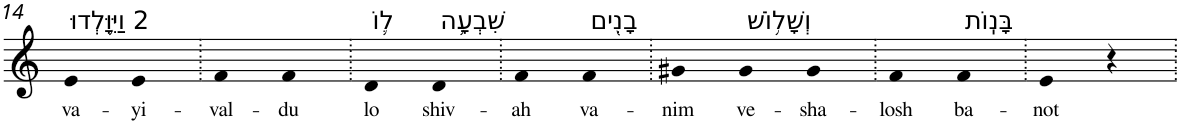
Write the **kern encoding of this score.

**kern	**text
*part1	*part1
*staff1	*staff1
*I"Piano	*
*I'Pno	*
!!LO:PB:g=z
*clefG2	*
*k[]	*
=14	=14
!LO:TX:a:t=2 וַיִּוָּ֥לְדוּ	!
!	!LO:LY:b
4e	va-
!	!LO:LY:b
4e	-yi-
=15.	=15.
!	!LO:LY:b
4f	-val-
!	!LO:LY:b
4f	-du
=16.	=16.
!LO:TX:a:t=ל֛וֹ	!
!	!LO:LY:b
4d	lo
!LO:TX:a:t=שִׁבְעָ֥ה	!
!	!LO:LY:b
4d	shiv-
=17.	=17.
!	!LO:LY:b
4f	-ah
!LO:TX:a:t=בָנִ֖ים	!
!	!LO:LY:b
4f	va-
=18.	=18.
!	!LO:LY:b
4g#X	-nim
!LO:TX:a:t=וְשָׁל֥וֹשׁ	!
!	!LO:LY:b
4g#	ve-
!	!LO:LY:b
4g#	-sha-
=19.	=19.
!	!LO:LY:b
4f	-losh
!LO:TX:a:t=בָּנֽוֹת	!
!	!LO:LY:b
4f	ba-
=20.	=20.
!	!LO:LY:b
4e	-not
4r	.
=.	=.
*-	*-
